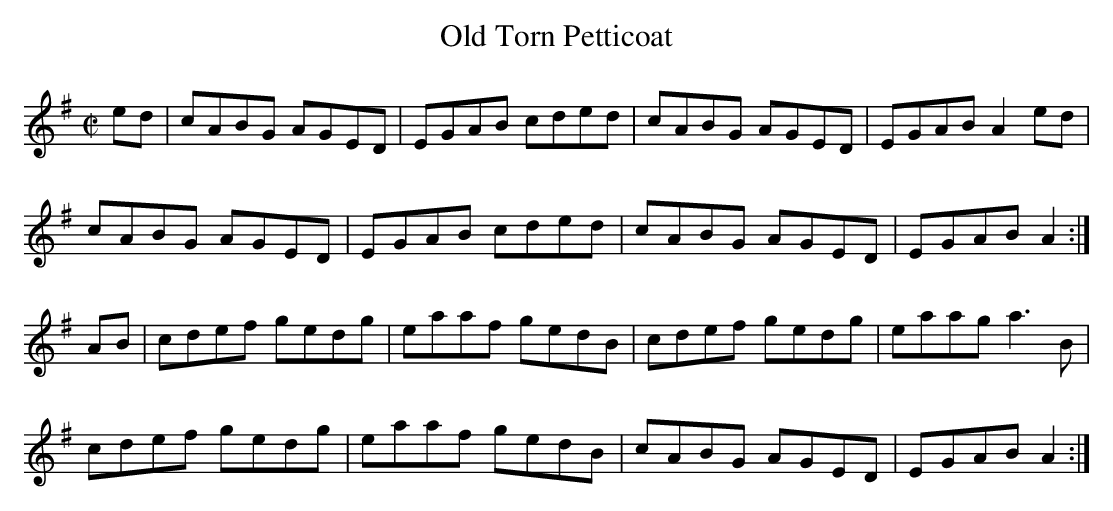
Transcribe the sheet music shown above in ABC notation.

X:1
T:Old Torn Petticoat
M:C|
L:1/8
K:A Dorian
ed|cABG AGED|EGAB cded|cABG AGED|EGAB A2ed|!
cABG AGED|EGAB cded|cABG AGED|EGAB A2:|!
AB|cdef gedg|eaaf gedB|cdef gedg|eaag a3B|!
cdef gedg|eaaf gedB|cABG AGED|EGAB A2:|!
